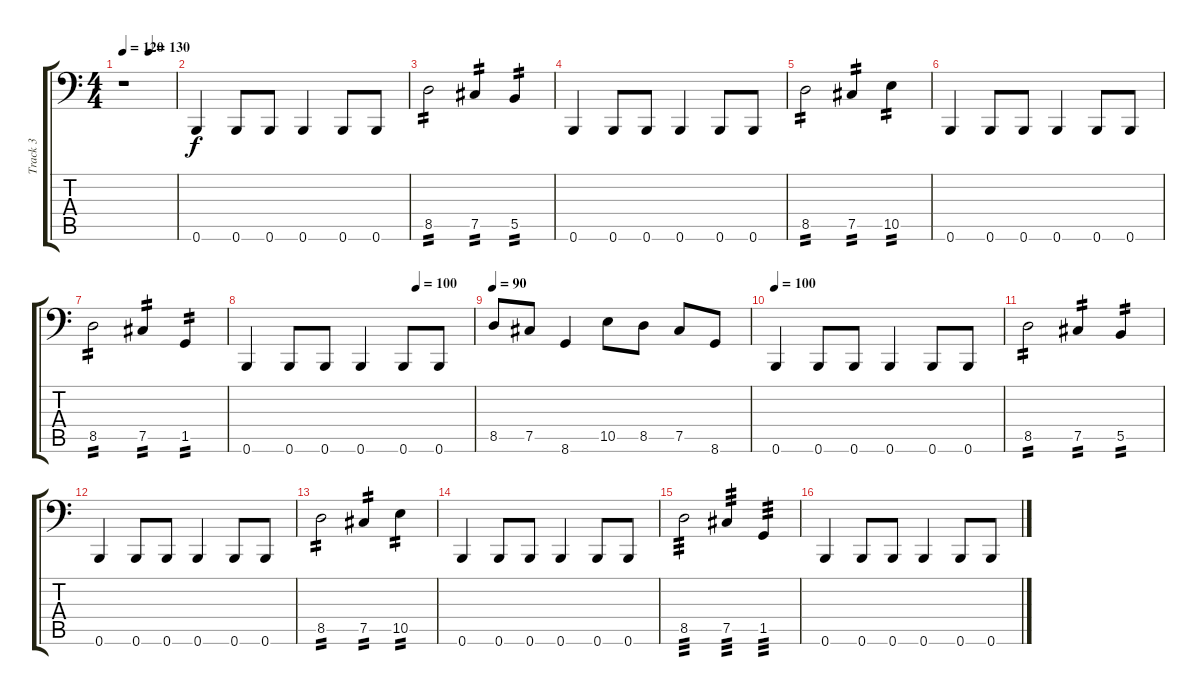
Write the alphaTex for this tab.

\track ("Track 3" "Track 3") {instrument electricbasspick}
\staff {score tabs}
\tuning (Db3 Ab2 E2 B1 Gb1 B0) {hide}
\ts (4 4)
\tempo 120
\tempo (130 0.5)
\tempo 120
\clef f4
\ks c
r.1{dy f instrument electricbasspick} |
0.6.4 0.6.8 0.6.8 0.6.4 0.6.8 0.6.8 |
8.5.2{tp 2} 7.5.4{tp 2} 5.5.4{tp 2} |
0.6.4 0.6.8 0.6.8 0.6.4 0.6.8 0.6.8 |
8.5.2{tp 2} 7.5.4{tp 2} 10.5.4{tp 2} |
0.6.4 0.6.8 0.6.8 0.6.4 0.6.8 0.6.8 |
8.5.2{tp 2} 7.5.4{tp 2} 1.5.4{tp 2} |
\tempo (100 0.75)
0.6.4 0.6.8 0.6.8 0.6.4 0.6.8 0.6.8 |
\tempo 90
8.5.8 7.5.8 8.6.4 10.5.8 8.5.8 7.5.8 8.6.8 |
\tempo 100
0.6.4 0.6.8 0.6.8 0.6.4 0.6.8 0.6.8 |
8.5.2{tp 2} 7.5.4{tp 2} 5.5.4{tp 2} |
0.6.4 0.6.8 0.6.8 0.6.4 0.6.8 0.6.8 |
8.5.2{tp 2} 7.5.4{tp 2} 10.5.4{tp 2} |
0.6.4 0.6.8 0.6.8 0.6.4 0.6.8 0.6.8 |
8.5.2{tp 3} 7.5.4{tp 3} 1.5.4{tp 3} |
0.6.4 0.6.8 0.6.8 0.6.4 0.6.8 0.6.8
